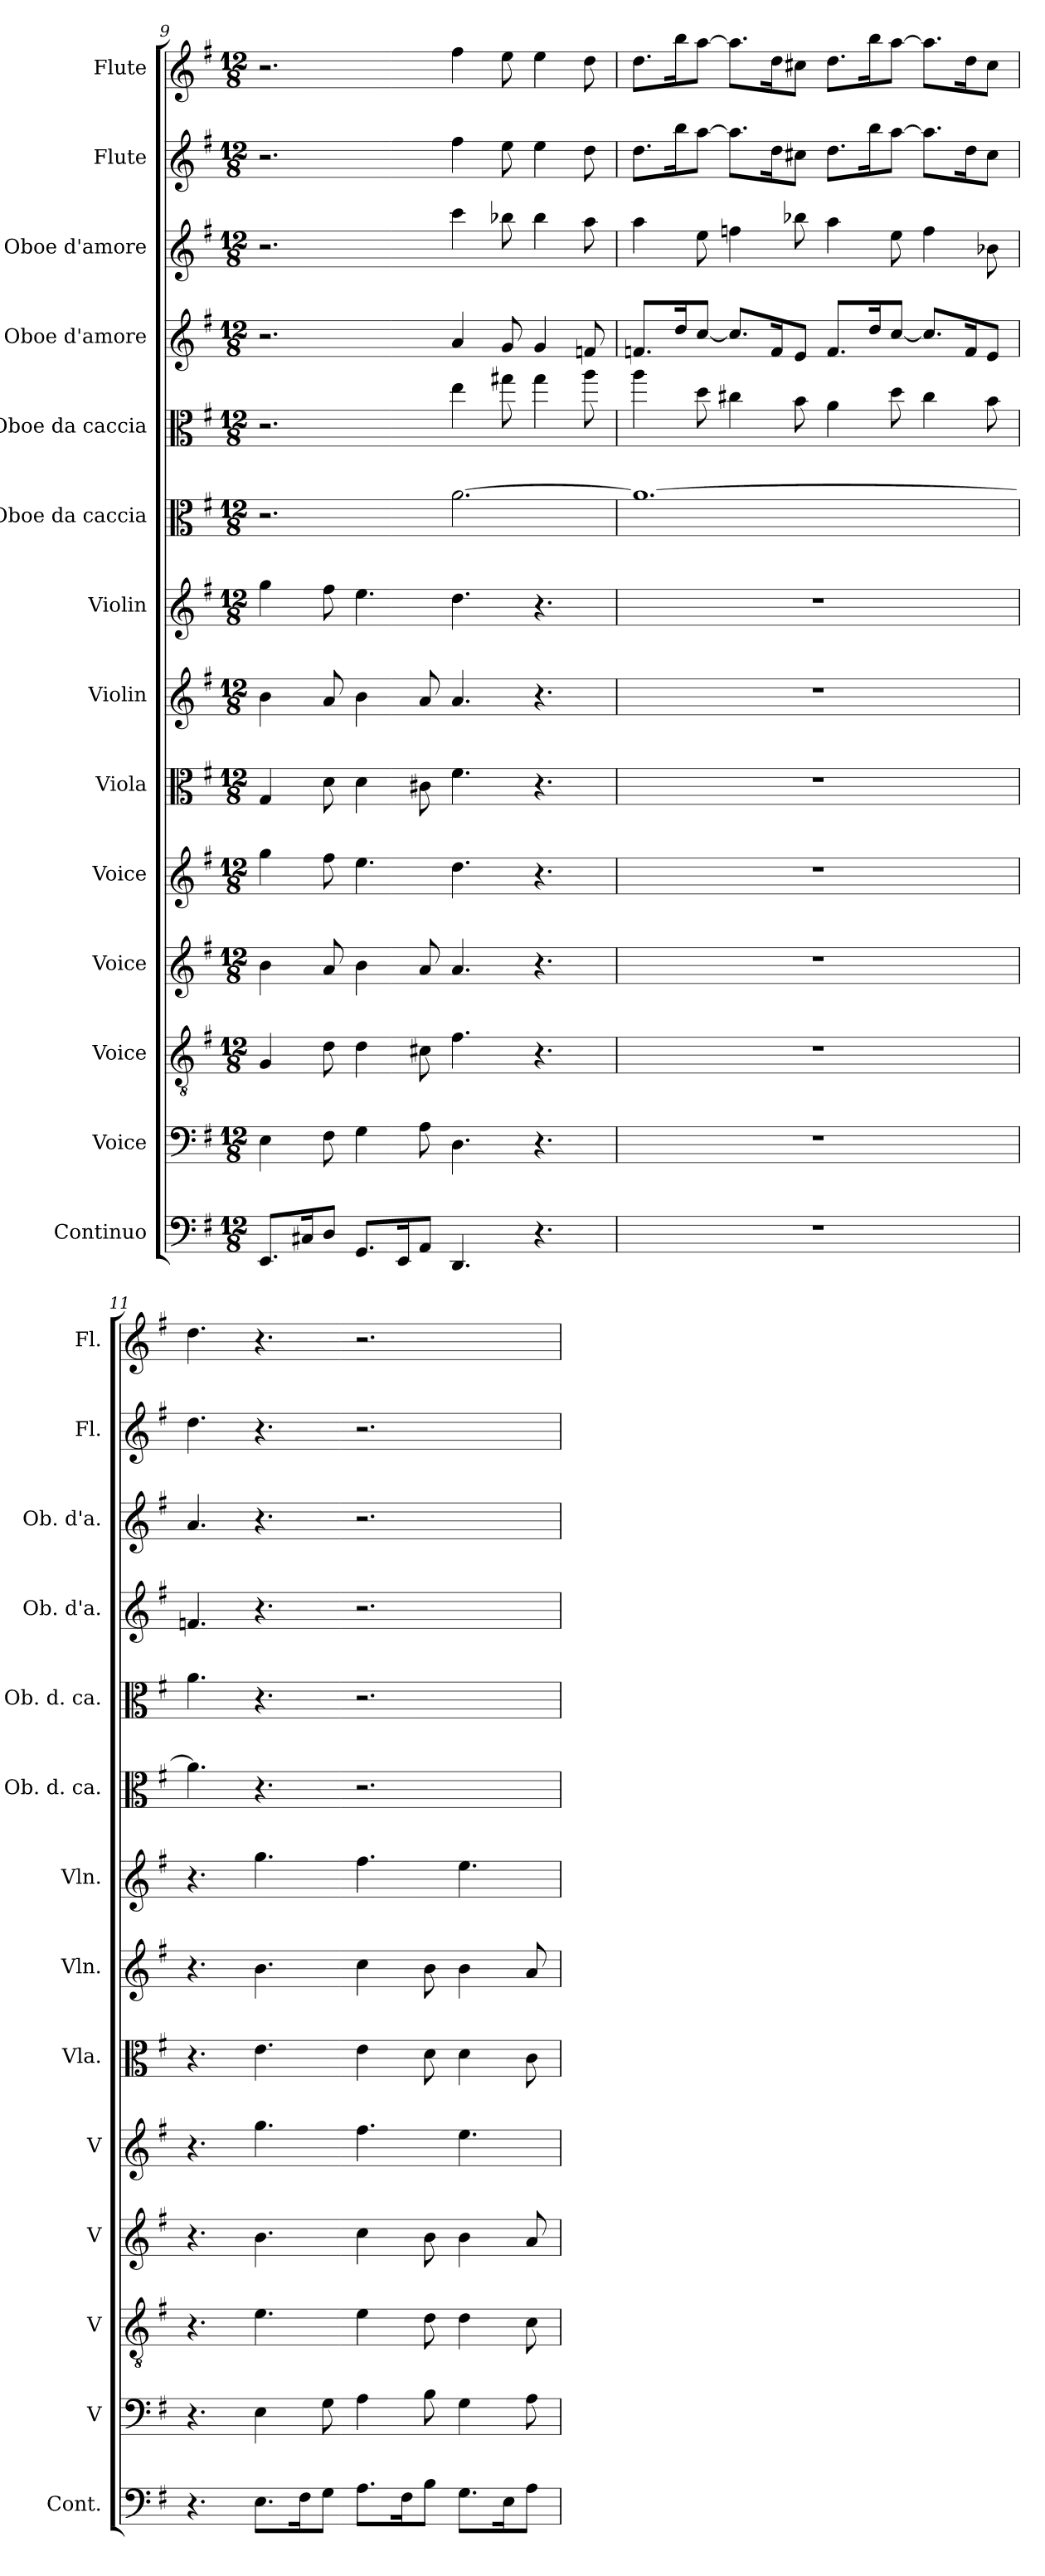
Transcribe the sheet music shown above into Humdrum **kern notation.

**kern	**kern	**kern	**kern	**kern	**kern	**kern	**kern	**kern	**kern	**kern	**kern	**kern	**kern
*part14	*part13	*part12	*part11	*part10	*part9	*part8	*part7	*part6	*part5	*part4	*part3	*part2	*part1
*staff14	*staff13	*staff12	*staff11	*staff10	*staff9	*staff8	*staff7	*staff6	*staff5	*staff4	*staff3	*staff2	*staff1
*I"Continuo	*I"Voice	*I"Voice	*I"Voice	*I"Voice	*I"Viola	*I"Violin	*I"Violin	*I"Oboe da caccia	*I"Oboe da caccia	*I"Oboe d'amore	*I"Oboe d'amore	*I"Flute	*I"Flute
*I'Cont.	*I'V	*I'V	*I'V	*I'V	*I'Vla.	*I'Vln.	*I'Vln.	*I'Ob. d. ca.	*I'Ob. d. ca.	*I'Ob. d'a.	*I'Ob. d'a.	*I'Fl.	*I'Fl.
!!LO:PB:g=z
*clefF4	*clefF4	*clefGv2	*clefG2	*clefG2	*clefC3	*clefG2	*clefG2	*clefC3	*clefC3	*clefG2	*clefG2	*clefG2	*clefG2
*ITrd7c12	*	*	*	*	*	*	*	*ITrd4c7	*ITrd4c7	*ITrd2c3	*ITrd2c3	*	*
*k[f#]	*k[f#]	*k[f#]	*k[f#]	*k[f#]	*k[f#]	*k[f#]	*k[f#]	*k[]	*k[]	*k[f#c#g#d#]	*k[f#c#g#d#]	*k[f#]	*k[f#]
*M12/8	*M12/8	*M12/8	*M12/8	*M12/8	*M12/8	*M12/8	*M12/8	*M12/8	*M12/8	*M12/8	*M12/8	*M12/8	*M12/8
=9	=9	=9	=9	=9	=9	=9	=9	=9	=9	=9	=9	=9	=9
8.EEE/L	4E\	4G/	4b\	4gg\	4G/	4b\	4gg\	2.r	2.r	2.r	2.r	2.r	2.r
16CC#X/K	.	.	.	.	.	.	.	.	.	.	.	.	.
8DD/J	8F#\	8d\	8a/	8ff#\	8d\	8a/	8ff#\	.	.	.	.	.	.
8.GGG/L	4G\	4d\	4b\	4.ee\	4d\	4b\	4.ee\	.	.	.	.	.	.
16EEE/K	.	.	.	.	.	.	.	.	.	.	.	.	.
8AAA/J	8A\	8c#X\	8a/	.	8c#X\	8a/	.	.	.	.	.	.	.
4.DDD/	4.D\	4.f#\	4.a/	4.dd\	4.f#\	4.a/	4.dd\	[2.d\	4a\	4f#/	4aa\	4ff#\	4ff#\
.	.	.	.	.	.	.	.	.	8cc#X\	8e/	8ggn\	8ee\	8ee\
4.r	4.r	4.r	4.r	4.r	4.r	4.r	4.r	.	4cc#\	4e/	4gg\	4ee\	4ee\
.	.	.	.	.	.	.	.	.	8dd\	8dn/	8ff#\	8dd\	8dd\
=10	=10	=10	=10	=10	=10	=10	=10	=10	=10	=10	=10	=10	=10
1.r	1.r	1.r	1.r	1.r	1.r	1.r	1.r	1.d_	4dd\	8.dn/L	4ff#\	8.dd\L	8.dd\L
.	.	.	.	.	.	.	.	.	.	16b/K	.	16bb\K	16bb\K
.	.	.	.	.	.	.	.	.	8g\	[8a/J	8cc#\	[8aa\J	[8aa\J
.	.	.	.	.	.	.	.	.	4f#X\	8.a/L]	4ddn\	8.aa\L]	8.aa\L]
.	.	.	.	.	.	.	.	.	.	16d/K	.	16dd\K	16dd\K
.	.	.	.	.	.	.	.	.	8e\	8c#/J	8ggn\	8cc#X\J	8cc#X\J
.	.	.	.	.	.	.	.	.	4d\	8.d/L	4ff#\	8.dd\L	8.dd\L
.	.	.	.	.	.	.	.	.	.	16b/K	.	16bb\K	16bb\K
.	.	.	.	.	.	.	.	.	8g\	[8a/J	8cc#\	[8aa\J	[8aa\J
.	.	.	.	.	.	.	.	.	4f#\	8.a/L]	4dd\	8.aa\L]	8.aa\L]
.	.	.	.	.	.	.	.	.	.	16d/K	.	16dd\K	16dd\K
.	.	.	.	.	.	.	.	.	8e\	8c#/J	8gn\	8cc#\J	8cc#\J
!!LO:PB:g=z
=11	=11	=11	=11	=11	=11	=11	=11	=11	=11	=11	=11	=11	=11
4.r	4.r	4.r	4.r	4.r	4.r	4.r	4.r	4.d\]	4.d\	4.dn/	4.f#/	4.dd\	4.dd\
8.EE\L	4E\	4.e\	4.b\	4.gg\	4.e\	4.b\	4.gg\	4.r	4.r	4.r	4.r	4.r	4.r
16FF#\K	.	.	.	.	.	.	.	.	.	.	.	.	.
8GG\J	8G\	.	.	.	.	.	.	.	.	.	.	.	.
8.AA\L	4A\	4e\	4cc\	4.ff#\	4e\	4cc\	4.ff#\	2.r	2.r	2.r	2.r	2.r	2.r
16FF#\K	.	.	.	.	.	.	.	.	.	.	.	.	.
8BB\J	8B\	8d\	8b\	.	8d\	8b\	.	.	.	.	.	.	.
8.GG\L	4G\	4d\	4b\	4.ee\	4d\	4b\	4.ee\	.	.	.	.	.	.
16EE\K	.	.	.	.	.	.	.	.	.	.	.	.	.
8AA\J	8A\	8c\	8a/	.	8c\	8a/	.	.	.	.	.	.	.
=	=	=	=	=	=	=	=	=	=	=	=	=	=
*-	*-	*-	*-	*-	*-	*-	*-	*-	*-	*-	*-	*-	*-
